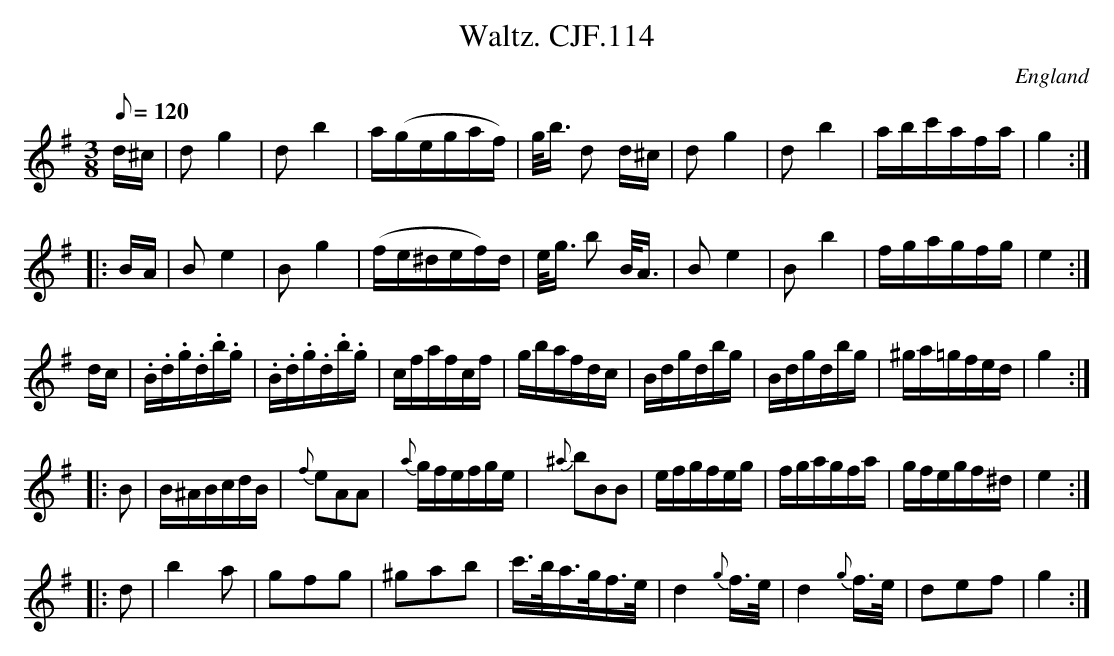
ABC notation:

X:1
T:Waltz. CJF.114
L:1/16
M:3/8
O:England
Q:1/8=120
K:G
d^c|d2g4|d2b4|a(gegaf)|g<b d2 d^c|\
d2g4|d2b4|abc'afa|g4:|!
|:BA|B2e4|B2g4|(fe^def)d|e<g b2 B<A|\
B2e4|B2b4|fgagfg|e4:|!
dc|.B.d.g.d.b.g|.B.d.g.d.b.g|cfafcf|gbafdc|\
Bdgdbg|Bdgdbg|^ga=gfed|g4:|!
|:B2|B^ABcdB|{f}e2A2A2|{a}gfefge|{^a}b2B2B2|\
efgfeg|fgagfa|gfegf^d|e4:|!
|:d2|b4a2|g2f2g2|^g2a2b2|c'>ba>gf>e|\
d4{g}f>e|d4{g}f>e|d2e2f2|g4:|
